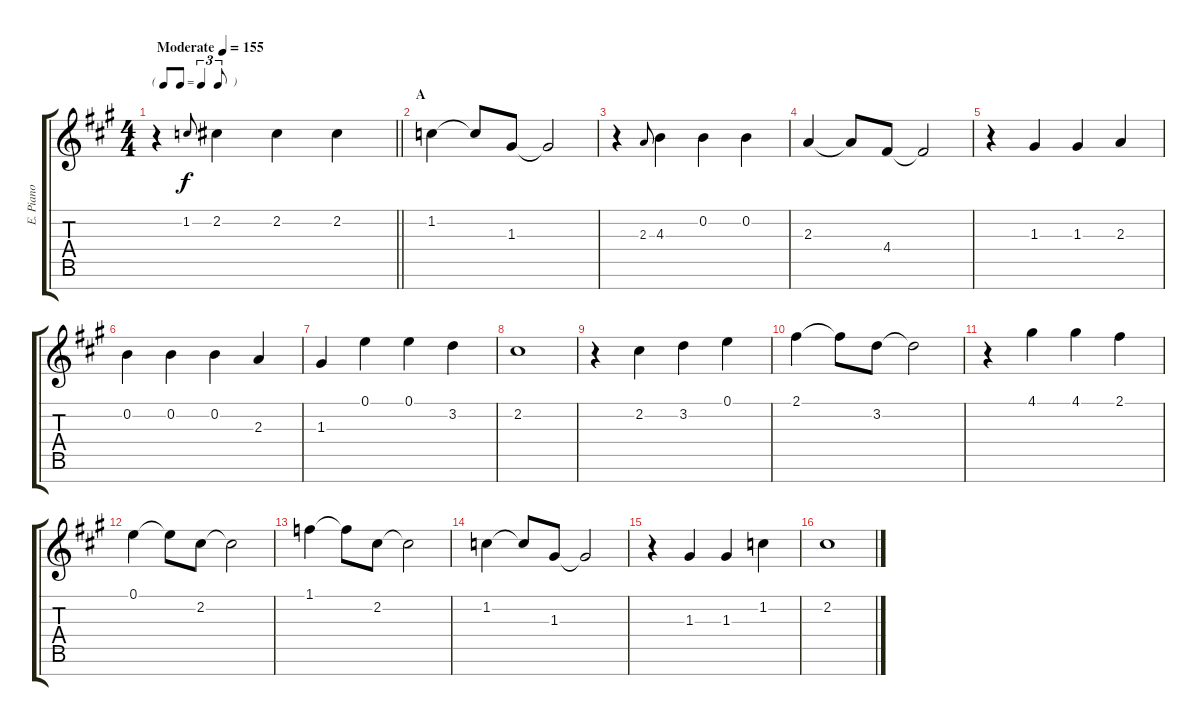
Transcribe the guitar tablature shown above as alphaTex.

\track ("E. Piano" "E. Piano") {instrument pad1newage}
\staff {score tabs}
\tuning (E5 B4 G4 D4 A3 E3 B2) {hide}
\ts (4 4)
\tf triplet8th
\tempo (155 "Moderate")
\clef g2
\barLineRight lightlight
\ks a
r.4{dy f instrument pad1newage} 1.2.8{gr onbeat} 2.2.4 2.2.4 2.2.4 |
\section ("" "A")
1.2.4 1.2{t}.8 1.3.8 1.3{t}.2 |
r.4 2.3.8{gr onbeat} 4.3.4 0.2.4 0.2.4 |
2.3.4 2.3{t}.8 4.4.8 4.4{t}.2 |
r.4 1.3.4 1.3.4 2.3.4 |
0.2.4 0.2.4 0.2.4 2.3.4 |
1.3.4 0.1.4 0.1.4 3.2.4 |
2.2.1 |
r.4 2.2.4 3.2.4 0.1.4 |
2.1.4 2.1{t}.8 3.2.8 3.2{t}.2 |
r.4 4.1.4 4.1.4 2.1.4 |
0.1.4 0.1{t}.8 2.2.8 2.2{t}.2 |
1.1.4 1.1{t}.8 2.2.8 2.2{t}.2 |
1.2.4 1.2{t}.8 1.3.8 1.3{t}.2 |
r.4 1.3.4 1.3.4 1.2.4 |
2.2.1
